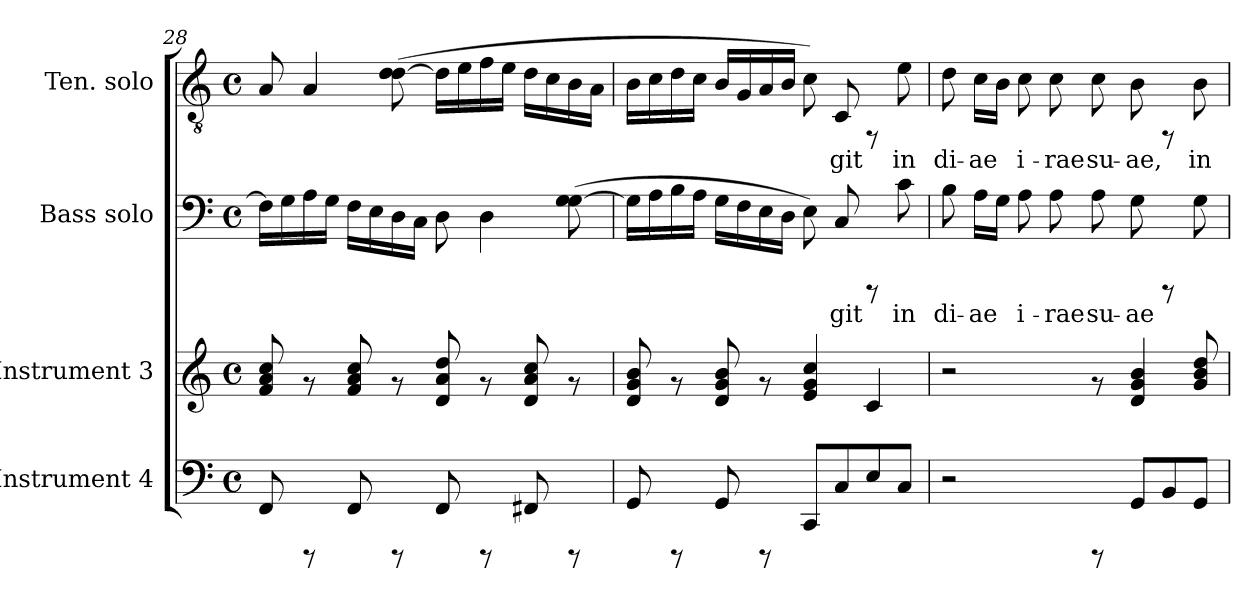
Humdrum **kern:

**kern	**kern	**kern	**text	**kern	**text
*part4	*part3	*part2	*part2	*part1	*part1
*staff4	*staff3	*staff2	*staff2	*staff1	*staff1
*I"Instrument 4	*I"Instrument 3	*I"Bass solo	*	*I"Ten. solo	*
*	*	*I'Bass solo	*	*I'Ten. solo	*
!!LO:LB:g=z
*clefF4	*clefG2	*clefF4	*	*clefGv2	*
*k[]	*k[]	*k[]	*	*k[]	*
*C:	*C:	*C:	*	*C:	*
*M4/4	*M4/4	*M4/4	*	*M4/4	*
*met(c)	*met(c)	*met(c)	*	*met(c)	*
=28	=28	=28	=28	=28	=28
!	!	!	!LO:LY:b:cj	!	!LO:LY:b:cj
8FF/	8a/ 8f/ 8cc/	16F\L]	--	8A/	--
!	!	!	!LO:LY:b:cj	!	!
.	.	16G\	--	.	.
!	!	!	!LO:LY:b:cj	!	!LO:LY:b:cj
8rCCC	8rf	16A\	--	4A/	--
!	!	!	!LO:LY:b:cj	!	!
.	.	16G\J	--	.	.
!	!	!	!LO:LY:b:cj	!	!
8FF/	8a/ 8f/ 8cc/	16F\L	--	.	.
!	!	!	!LO:LY:b:cj	!	!
.	.	16E\	--	.	.
!	!	!	!LO:LY:b:cj	!	!LO:LY:b:cj
8rCCC	8rf	16D\	--	(>8d\ [<8d\	--
!	!	!	!LO:LY:b:cj	!	!
.	.	16C\J	--	.	.
!	!	!	!LO:LY:b:cj	!	!LO:LY:b:cj
8FF/	8a/ 8d/ 8dd/	8D\	--	16d\L]	--
!	!	!	!	!	!LO:LY:b:cj
.	.	.	.	16e\	--
!	!	!	!LO:LY:b:cj	!	!LO:LY:b:cj
8rCCC	8rf	4D\	--	16f\	--
!	!	!	!	!	!LO:LY:b:cj
.	.	.	.	16e\J	--
!	!	!	!	!	!LO:LY:b:cj
8FF#X/	8a/ 8d/ 8cc/	.	.	16d\L	--
!	!	!	!	!	!LO:LY:b:cj
.	.	.	.	16c\	--
!	!	!	!LO:LY:b:cj	!	!LO:LY:b:cj
8rCCC	8rf	(>8G\ [>8G\	--	16B\	--
!	!	!	!	!	!LO:LY:b:cj
.	.	.	.	16A\J	--
=29	=29	=29	=29	=29	=29
!	!	!	!LO:LY:b:cj	!	!LO:LY:b:cj
8GG/	8b/ 8g/ 8d/	16G\L]	--	16B\L	--
!	!	!	!LO:LY:b:cj	!	!LO:LY:b:cj
.	.	16A\	--	16c\	--
!	!	!	!LO:LY:b:cj	!	!LO:LY:b:cj
8rCCC	8rf	16B\	--	16d\	--
!	!	!	!LO:LY:b:cj	!	!LO:LY:b:cj
.	.	16A\J	--	16c\J	--
!	!	!	!LO:LY:b:cj	!	!LO:LY:b:cj
8GG/	8g/ 8d/ 8b/	16G\L	--	16B/L	--
!	!	!	!LO:LY:b:cj	!	!LO:LY:b:cj
.	.	16F\	--	16G/	--
!	!	!	!LO:LY:b:cj	!	!LO:LY:b:cj
8rCCC	8rf	16E\	--	16A/	--
!	!	!	!LO:LY:b:cj	!	!LO:LY:b:cj
.	.	16D\J	--	16B/J	--
!	!	!	!LO:LY:b:cj	!	!LO:LY:b:cj
8CC/L	4g/ 4e/ 4cc/	8E\)	--	8c\)	--
!	!	!	!LO:LY:b:cj	!	!LO:LY:b:cj
8C/	.	8C/	-git	8C/	-git
8E/	4c/	8rCCC	.	8rFF	.
!	!	!	!LO:LY:b:cj	!	!LO:LY:b:cj
8C/J	.	8c\	in	8e\	in
=30	=30	=30	=30	=30	=30
!	!	!	!LO:LY:b:cj	!	!LO:LY:b:cj
2r	2r	8B\	di-	8d\	di-
!	!	!	!LO:LY:b:cj	!	!LO:LY:b:cj
.	.	16A\L	-ae	16c\L	-ae
!	!	!	!LO:LY:b:cj	!	!LO:LY:b:cj
.	.	16G\J	.	16B\J	.
!	!	!	!LO:LY:b:cj	!	!LO:LY:b:cj
.	.	8A\	i-	8c\	i-
!	!	!	!LO:LY:b:cj	!	!LO:LY:b:cj
.	.	8A\	-rae	8c\	-rae
!	!	!	!LO:LY:b:cj	!	!LO:LY:b:cj
8rCCC	8rf	8A\	su-	8c\	su-
!	!	!	!LO:LY:b:cj	!	!LO:LY:b:cj
8GG/L	4g/ 4d/ 4b/	8G\	-ae	8B\	-ae,
8BB/	.	8rCCC	.	8rFF	.
!	!	!	!LO:LY:b:cj	!	!LO:LY:b:cj
8GG/J	8dd/ 8b/ 8g/	8G\	.	8B\	in
=	=	=	=	=	=
*-	*-	*-	*-	*-	*-
